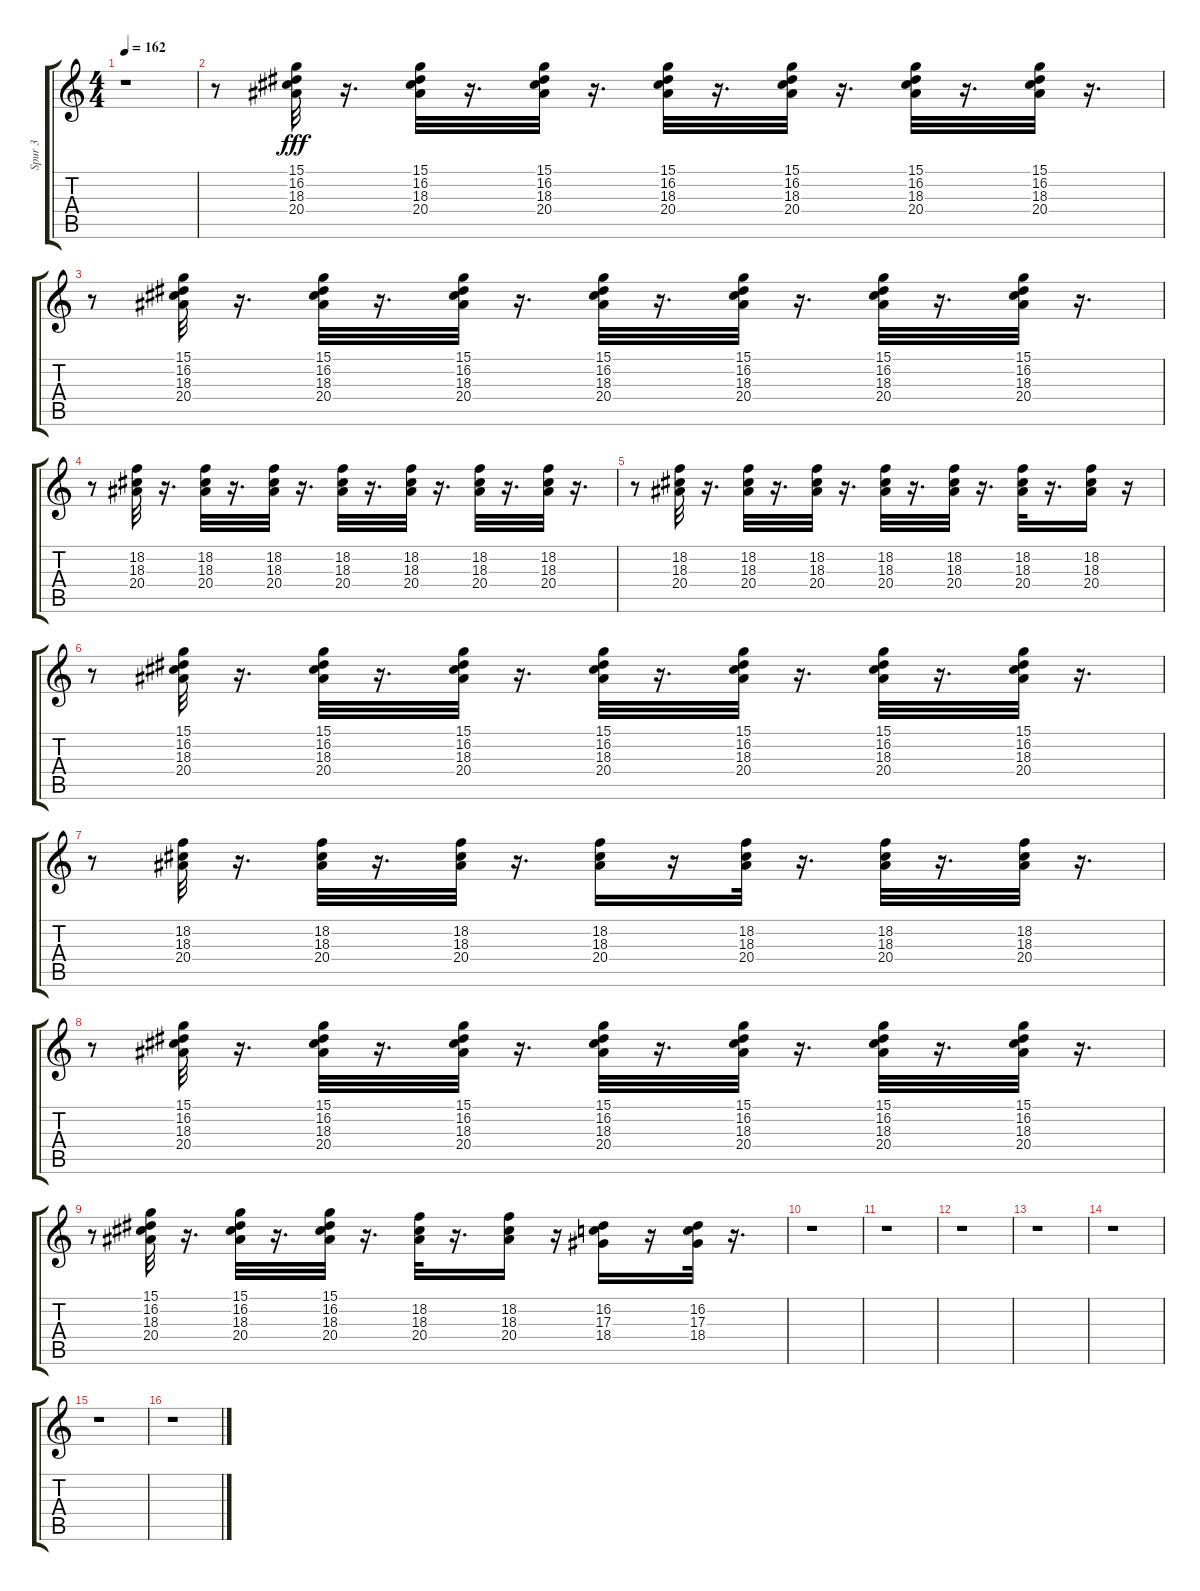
\track ("Spur 3" "Spur 3") {instrument honkytonkpiano}
\staff {score tabs}
\tuning (E4 B3 G3 D3 A2 E2) {hide}
\ts (4 4)
\tempo 162
\clef g2
\ks c
r.1{dy fff} |
r.8 (15.1 16.2 18.3 20.4).32 r.16{d} (15.1 16.2 18.3 20.4).32 r.16{d} (15.1 16.2 18.3 20.4).32 r.16{d} (15.1 16.2 18.3 20.4).32 r.16{d} (15.1 16.2 18.3 20.4).32 r.16{d} (15.1 16.2 18.3 20.4).32 r.16{d} (15.1 16.2 18.3 20.4).32 r.16{d} |
r.8 (15.1 16.2 18.3 20.4).32 r.16{d} (15.1 16.2 18.3 20.4).32 r.16{d} (15.1 16.2 18.3 20.4).32 r.16{d} (15.1 16.2 18.3 20.4).32 r.16{d} (15.1 16.2 18.3 20.4).32 r.16{d} (15.1 16.2 18.3 20.4).32 r.16{d} (15.1 16.2 18.3 20.4).32 r.16{d} |
r.8 (18.2 18.3 20.4).32 r.16{d} (18.2 18.3 20.4).32 r.16{d} (18.2 18.3 20.4).32 r.16{d} (18.2 18.3 20.4).32 r.16{d} (18.2 18.3 20.4).32 r.16{d} (18.2 18.3 20.4).32 r.16{d} (18.2 18.3 20.4).32 r.16{d} |
r.8 (18.2 18.3 20.4).32 r.16{d} (18.2 18.3 20.4).32 r.16{d} (18.2 18.3 20.4).32 r.16{d} (18.2 18.3 20.4).32 r.16{d} (18.2 18.3 20.4).32 r.16{d} (18.2 18.3 20.4).32 r.16{d} (18.2 18.3 20.4).16 r.16 |
r.8 (15.1 16.2 18.3 20.4).32 r.16{d} (15.1 16.2 18.3 20.4).32 r.16{d} (15.1 16.2 18.3 20.4).32 r.16{d} (15.1 16.2 18.3 20.4).32 r.16{d} (15.1 16.2 18.3 20.4).32 r.16{d} (15.1 16.2 18.3 20.4).32 r.16{d} (15.1 16.2 18.3 20.4).32 r.16{d} |
r.8 (18.2 18.3 20.4).32 r.16{d} (18.2 18.3 20.4).32 r.16{d} (18.2 18.3 20.4).32 r.16{d} (18.2 18.3 20.4).16 r.16 (18.2 18.3 20.4).32 r.16{d} (18.2 18.3 20.4).32 r.16{d} (18.2 18.3 20.4).32 r.16{d} |
r.8 (15.1 16.2 18.3 20.4).32 r.16{d} (15.1 16.2 18.3 20.4).32 r.16{d} (15.1 16.2 18.3 20.4).32 r.16{d} (15.1 16.2 18.3 20.4).32 r.16{d} (15.1 16.2 18.3 20.4).32 r.16{d} (15.1 16.2 18.3 20.4).32 r.16{d} (15.1 16.2 18.3 20.4).32 r.16{d} |
r.8 (15.1 16.2 18.3 20.4).32 r.16{d} (15.1 16.2 18.3 20.4).32 r.16{d} (15.1 16.2 18.3 20.4).32 r.16{d} (18.2 18.3 20.4).32 r.16{d} (18.2 18.3 20.4).16 r.16 (16.2 17.3 18.4).16 r.16 (16.2 17.3 18.4).32 r.16{d} |
r.1 |
r.1 |
r.1 |
r.1 |
r.1 |
r.1 |
r.1
